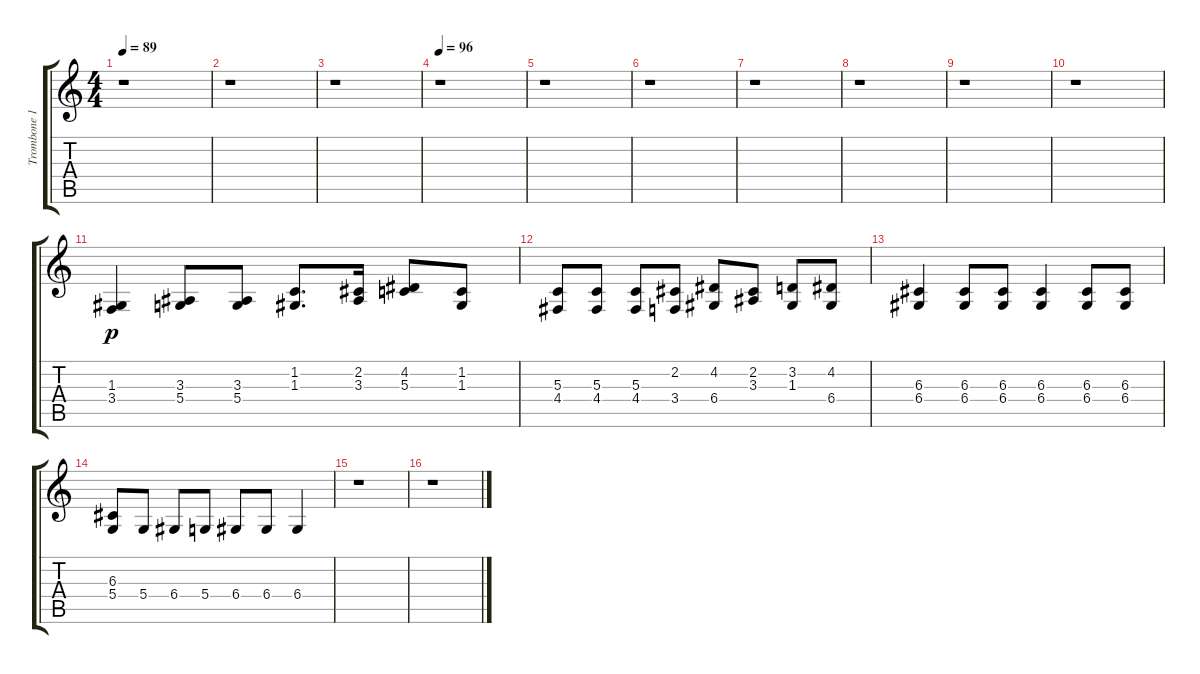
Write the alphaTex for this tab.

\track ("Trombone 1" "Trombone 1") {instrument trombone}
\staff {score tabs}
\tuning (E4 B3 G3 D3 A2 E2) {hide}
\ts (4 4)
\tempo 89
\clef g2
\ks c
r.1{dy f} |
r.1 |
r.1 |
\tempo 96
r.1 |
r.1 |
r.1 |
r.1 |
r.1 |
r.1 |
r.1 |
(1.3 3.4).4{dy p} (3.3 5.4).8 (3.3 5.4).8 (1.2 1.3).8{d} (2.2 3.3).16 (4.2 5.3).8 (1.2 1.3).8 |
(5.3 4.4).8 (5.3 4.4).8 (5.3 4.4).8 (2.2 3.4).8 (4.2 6.4).8 (2.2 3.3).8 (3.2 1.3).8 (4.2 6.4).8 |
(6.3 6.4).4 (6.3 6.4).8 (6.3 6.4).8 (6.3 6.4).4 (6.3 6.4).8 (6.3 6.4).8 |
(6.3 5.4).8 5.4.8 6.4.8 5.4.8 6.4.8 6.4.8 6.4.4 |
r.1 |
r.1
